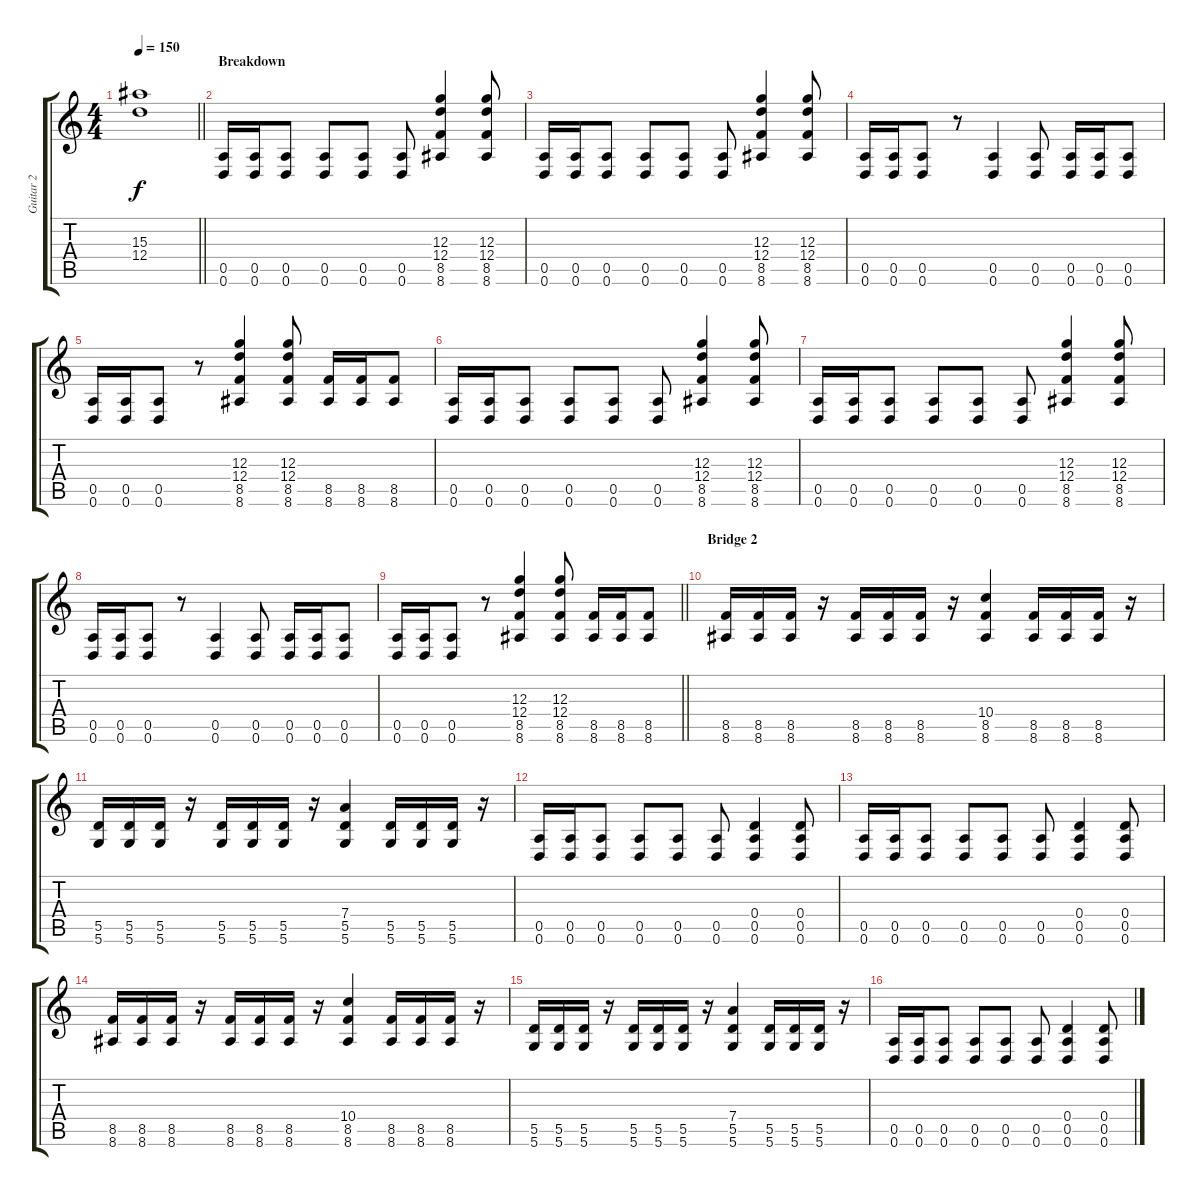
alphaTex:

\track ("Guitar 2" "Guitar 2") {instrument overdrivenguitar}
\staff {score tabs}
\tuning (E4 B3 G3 D3 A2 D2) {hide}
\ts (4 4)
\tempo 150
\clef g2
\barLineRight lightlight
\ks c
(15.3{t} 12.4{t}).1{dy f} |
\section ("" "Breakdown")
(0.5 0.6).16 (0.5 0.6).16 (0.5 0.6).8 (0.5 0.6).8 (0.5 0.6).8 (0.5 0.6).8 (12.3 12.4 8.5 8.6).4 (12.3 12.4 8.5 8.6).8 |
(0.5 0.6).16 (0.5 0.6).16 (0.5 0.6).8 (0.5 0.6).8 (0.5 0.6).8 (0.5 0.6).8 (12.3 12.4 8.5 8.6).4 (12.3 12.4 8.5 8.6).8 |
(0.5 0.6).16 (0.5 0.6).16 (0.5 0.6).8 r.8 (0.5 0.6).4 (0.5 0.6).8 (0.5 0.6).16 (0.5 0.6).16 (0.5 0.6).8 |
(0.5 0.6).16 (0.5 0.6).16 (0.5 0.6).8 r.8 (12.3 12.4 8.5 8.6).4 (12.3 12.4 8.5 8.6).8 (8.5 8.6).16 (8.5 8.6).16 (8.5 8.6).8 |
(0.5 0.6).16 (0.5 0.6).16 (0.5 0.6).8 (0.5 0.6).8 (0.5 0.6).8 (0.5 0.6).8 (12.3 12.4 8.5 8.6).4 (12.3 12.4 8.5 8.6).8 |
(0.5 0.6).16 (0.5 0.6).16 (0.5 0.6).8 (0.5 0.6).8 (0.5 0.6).8 (0.5 0.6).8 (12.3 12.4 8.5 8.6).4 (12.3 12.4 8.5 8.6).8 |
(0.5 0.6).16 (0.5 0.6).16 (0.5 0.6).8 r.8 (0.5 0.6).4 (0.5 0.6).8 (0.5 0.6).16 (0.5 0.6).16 (0.5 0.6).8 |
\barLineRight lightlight
(0.5 0.6).16 (0.5 0.6).16 (0.5 0.6).8 r.8 (12.3 12.4 8.5 8.6).4 (12.3 12.4 8.5 8.6).8 (8.5 8.6).16 (8.5 8.6).16 (8.5 8.6).8 |
\section ("" "Bridge 2")
(8.5 8.6).16 (8.5 8.6).16 (8.5 8.6).16 r.16 (8.5 8.6).16 (8.5 8.6).16 (8.5 8.6).16 r.16 (10.4 8.5 8.6).4 (8.5 8.6).16 (8.5 8.6).16 (8.5 8.6).16 r.16 |
(5.5 5.6).16 (5.5 5.6).16 (5.5 5.6).16 r.16 (5.5 5.6).16 (5.5 5.6).16 (5.5 5.6).16 r.16 (7.4 5.5 5.6).4 (5.5 5.6).16 (5.5 5.6).16 (5.5 5.6).16 r.16 |
(0.5 0.6).16 (0.5 0.6).16 (0.5 0.6).8 (0.5 0.6).8 (0.5 0.6).8 (0.5 0.6).8 (0.4 0.5 0.6).4 (0.4 0.5 0.6).8 |
(0.5 0.6).16 (0.5 0.6).16 (0.5 0.6).8 (0.5 0.6).8 (0.5 0.6).8 (0.5 0.6).8 (0.4 0.5 0.6).4 (0.4 0.5 0.6).8 |
(8.5 8.6).16 (8.5 8.6).16 (8.5 8.6).16 r.16 (8.5 8.6).16 (8.5 8.6).16 (8.5 8.6).16 r.16 (10.4 8.5 8.6).4 (8.5 8.6).16 (8.5 8.6).16 (8.5 8.6).16 r.16 |
(5.5 5.6).16 (5.5 5.6).16 (5.5 5.6).16 r.16 (5.5 5.6).16 (5.5 5.6).16 (5.5 5.6).16 r.16 (7.4 5.5 5.6).4 (5.5 5.6).16 (5.5 5.6).16 (5.5 5.6).16 r.16 |
(0.5 0.6).16 (0.5 0.6).16 (0.5 0.6).8 (0.5 0.6).8 (0.5 0.6).8 (0.5 0.6).8 (0.4 0.5 0.6).4 (0.4 0.5 0.6).8
